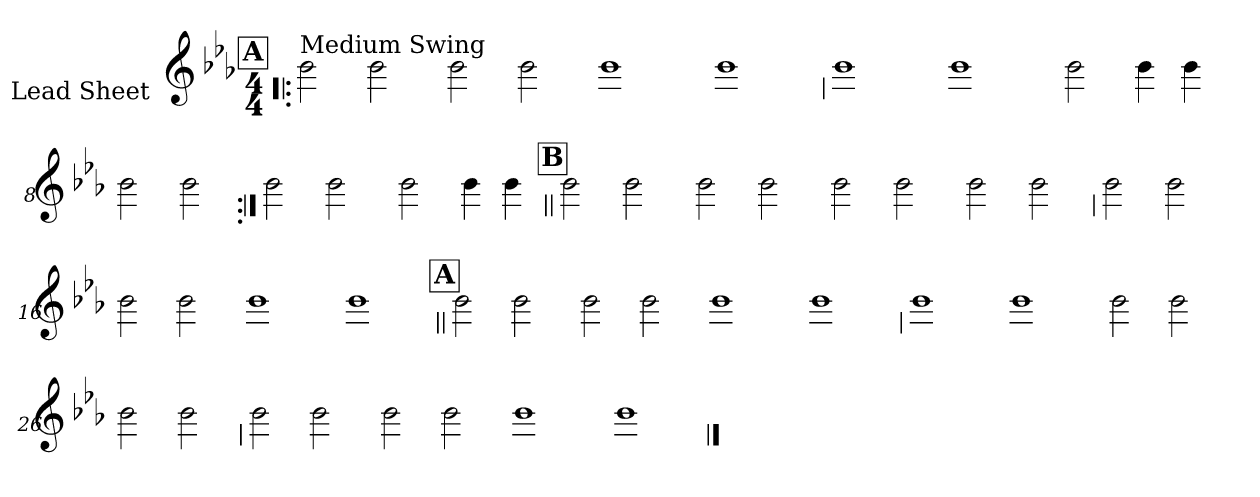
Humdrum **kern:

**kern
*part1
*staff1
*I"Lead Sheet
*stria0
*clefG2
*k[b-e-a-]
*E-:
*M4/4
!!LO:REH:place=s1:a:t=A
=1!|:
!LO:TX:a:t=Medium Swing
2b-
2b-
=2-
2b-
2b-
=3-
1b-
=4-
1b-
!!LO:LB:g=z
=5
1b-
=6-
1b-
=7-
2b-
4b-
4b-
=8-
2b-
2b-
!!LO:LB:g=z
=9:|!
2b-
2b-
=10-
2b-
4b-
4b-
!!LO:LB:g=z
!!LO:REH:place=s1:a:t=B
=11||
2b-
2b-
=12-
2b-
2b-
=13-
2b-
2b-
=14-
2b-
2b-
!!LO:LB:g=z
=15
2b-
2b-
=16-
2b-
2b-
=17-
1b-
=18-
1b-
!!LO:LB:g=z
!!LO:REH:place=s1:a:t=A
=19||
2b-
2b-
=20-
2b-
2b-
=21-
1b-
=22-
1b-
!!LO:LB:g=z
=23
1b-
=24-
1b-
=25-
2b-
2b-
=26-
2b-
2b-
!!LO:LB:g=z
=27
2b-
2b-
=28-
2b-
2b-
=29-
1b-
=30-
1b-
==
*-
